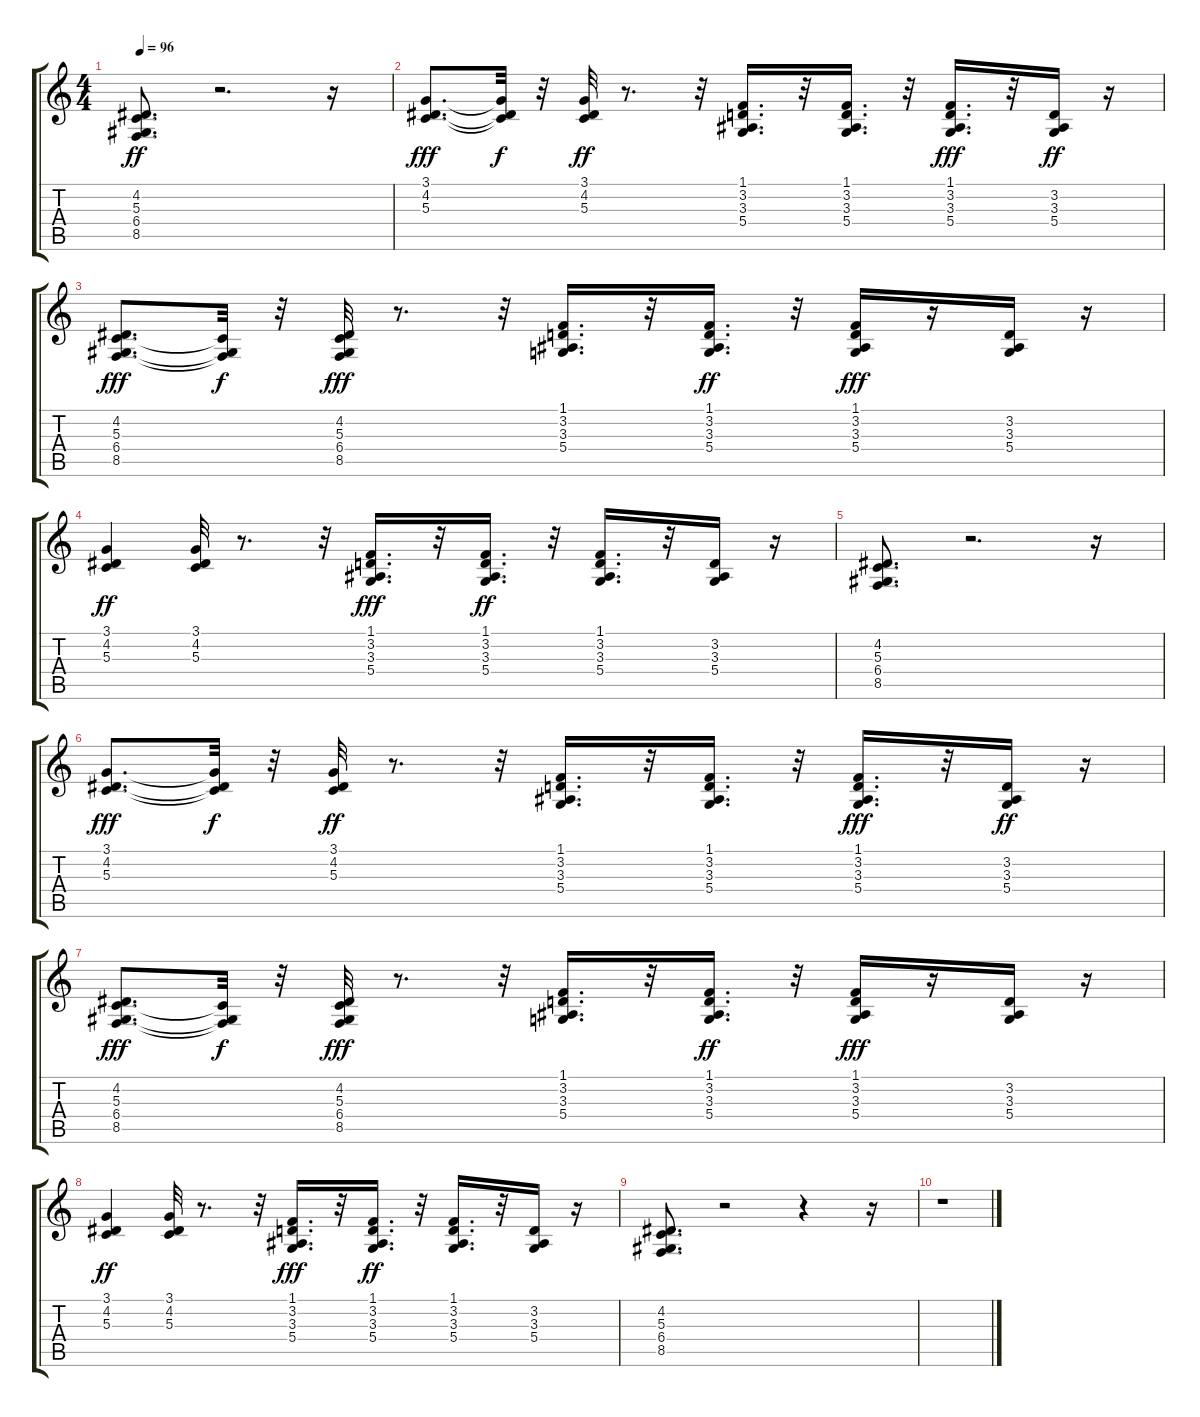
\track "" {instrument voiceoohs}
\staff {score tabs}
\tuning (E4 B3 G3 D3 A2 E2) {hide}
\ts (4 4)
\tempo 96
\clef g2
\ks c
(4.2 5.3 6.4 8.5).8{d dy ff} r.2{d} r.16 |
(3.1 4.2 5.3).8{d dy fff} (3.1{t} 4.2{t} 5.3{t}).32{dy f} r.32 (3.1 4.2 5.3).32{dy ff} r.8{d} r.32 (1.1 3.2 3.3 5.4).16{d} r.32 (1.1 3.2 3.3 5.4).16{d} r.32 (1.1 3.2 3.3 5.4).16{d dy fff} r.32 (3.2 3.3 5.4).16{dy ff} r.16 |
(4.2 5.3 6.4 8.5).8{d dy fff} (5.3{t} 6.4{t} 8.5{t}).32{dy f} r.32 (4.2 5.3 6.4 8.5).32{dy fff} r.8{d} r.32 (1.1 3.2 3.3 5.4).16{d} r.32 (1.1 3.2 3.3 5.4).16{d dy ff} r.32 (1.1 3.2 3.3 5.4).16{dy fff} r.16 (3.2 3.3 5.4).16 r.16 |
(3.1 4.2 5.3).4{dy ff} (3.1 4.2 5.3).32 r.8{d} r.32 (1.1 3.2 3.3 5.4).16{d dy fff} r.32 (1.1 3.2 3.3 5.4).16{d dy ff} r.32 (1.1 3.2 3.3 5.4).16{d} r.32 (3.2 3.3 5.4).16 r.16 |
(4.2 5.3 6.4 8.5).8{d} r.2{d} r.16 |
(3.1 4.2 5.3).8{d dy fff} (3.1{t} 4.2{t} 5.3{t}).32{dy f} r.32 (3.1 4.2 5.3).32{dy ff} r.8{d} r.32 (1.1 3.2 3.3 5.4).16{d} r.32 (1.1 3.2 3.3 5.4).16{d} r.32 (1.1 3.2 3.3 5.4).16{d dy fff} r.32 (3.2 3.3 5.4).16{dy ff} r.16 |
(4.2 5.3 6.4 8.5).8{d dy fff} (5.3{t} 6.4{t} 8.5{t}).32{dy f} r.32 (4.2 5.3 6.4 8.5).32{dy fff} r.8{d} r.32 (1.1 3.2 3.3 5.4).16{d} r.32 (1.1 3.2 3.3 5.4).16{d dy ff} r.32 (1.1 3.2 3.3 5.4).16{dy fff} r.16 (3.2 3.3 5.4).16 r.16 |
(3.1 4.2 5.3).4{dy ff} (3.1 4.2 5.3).32 r.8{d} r.32 (1.1 3.2 3.3 5.4).16{d dy fff} r.32 (1.1 3.2 3.3 5.4).16{d dy ff} r.32 (1.1 3.2 3.3 5.4).16{d} r.32 (3.2 3.3 5.4).16 r.16 |
(4.2 5.3 6.4 8.5).8{d} r.2 r.4 r.16 |
r.1
